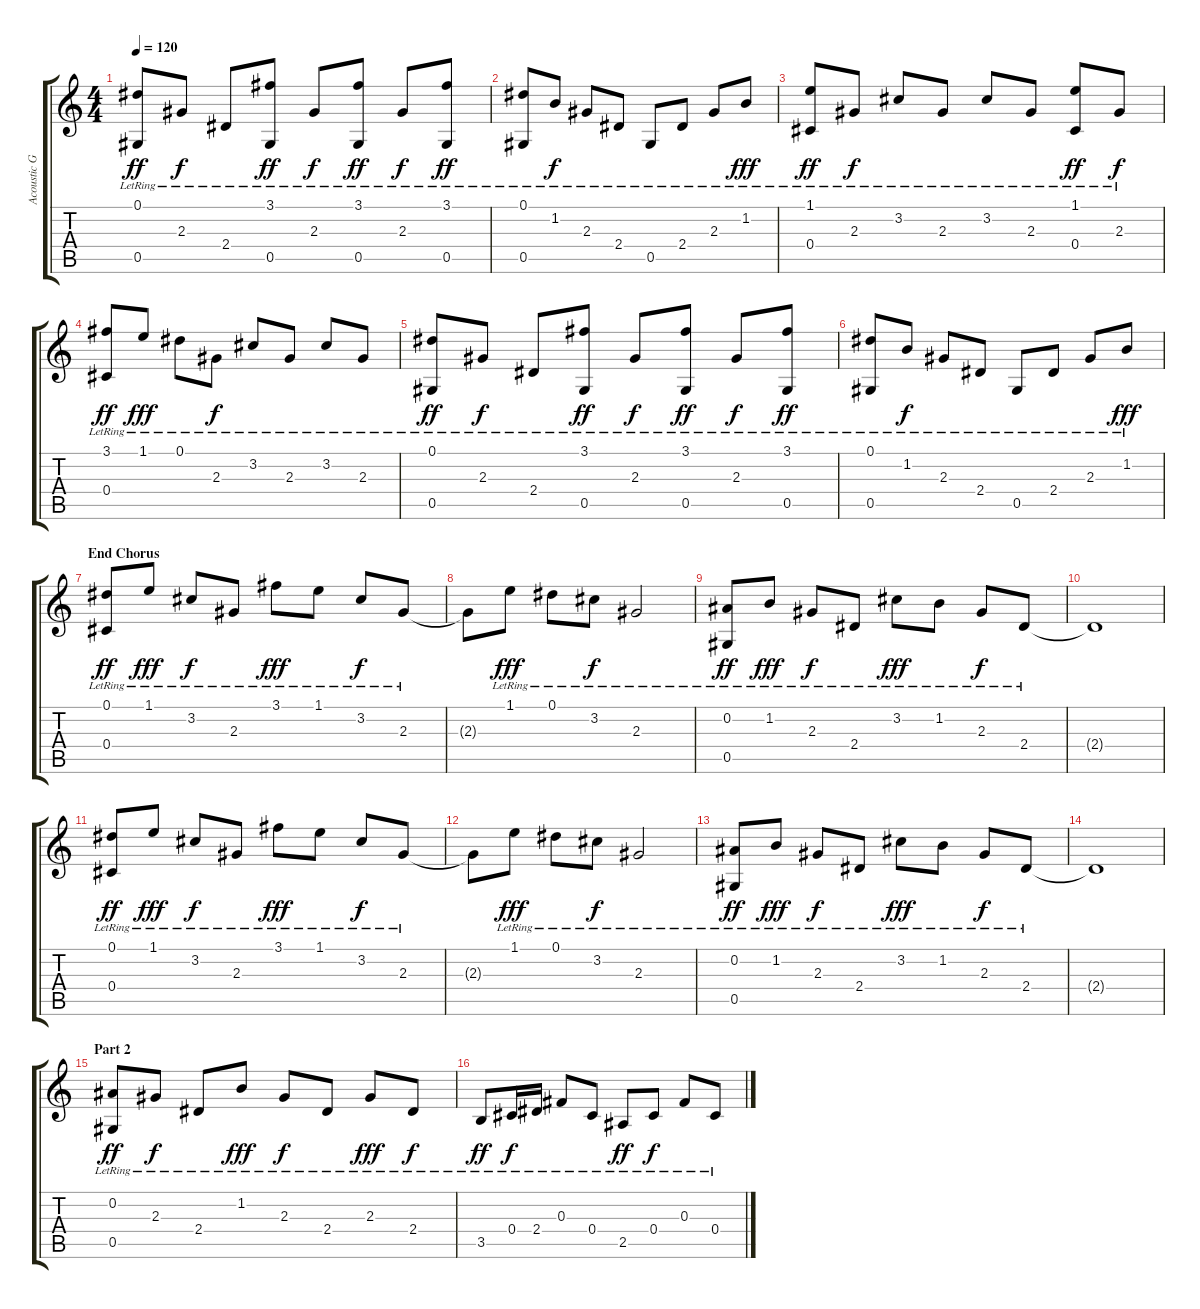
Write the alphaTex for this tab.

\track ("Acoustic Guitar I" "Acoustic G") {instrument acousticguitarsteel}
\staff {score tabs}
\tuning (Eb4 Bb3 Gb3 Db3 Ab2 Eb2) {hide}
\ts (4 4)
\tempo 120
\clef g2
\ks c
(0.1{lr} 0.5{lr}).8{dy ff} 2.3{lr}.8{dy f} 2.4{lr}.8 (3.1{lr} 0.5{lr}).8{dy ff} 2.3{lr}.8{dy f} (3.1{lr} 0.5{lr}).8{dy ff} 2.3{lr}.8{dy f} (3.1{lr} 0.5{lr}).8{dy ff} |
(0.1{lr} 0.5{lr}).8 1.2{lr}.8{dy f} 2.3{lr}.8 2.4{lr}.8 0.5{lr}.8 2.4{lr}.8 2.3{lr}.8 1.2{lr}.8{dy fff} |
(1.1{lr} 0.4{lr}).8{dy ff} 2.3{lr}.8{dy f} 3.2{lr}.8 2.3{lr}.8 3.2{lr}.8 2.3{lr}.8 (1.1{lr} 0.4{lr}).8{dy ff} 2.3{lr}.8{dy f} |
(3.1{lr} 0.4{lr}).8{dy ff} 1.1{lr}.8{dy fff} 0.1{lr}.8 2.3{lr}.8{dy f} 3.2{lr}.8 2.3{lr}.8 3.2{lr}.8 2.3{lr}.8 |
(0.1{lr} 0.5{lr}).8{dy ff} 2.3{lr}.8{dy f} 2.4{lr}.8 (3.1{lr} 0.5{lr}).8{dy ff} 2.3{lr}.8{dy f} (3.1{lr} 0.5{lr}).8{dy ff} 2.3{lr}.8{dy f} (3.1{lr} 0.5{lr}).8{dy ff} |
(0.1{lr} 0.5{lr}).8 1.2{lr}.8{dy f} 2.3{lr}.8 2.4{lr}.8 0.5{lr}.8 2.4{lr}.8 2.3{lr}.8 1.2{lr}.8{dy fff} |
\section ("" "End Chorus")
(0.1{lr} 0.4{lr}).8{dy ff} 1.1{lr}.8{dy fff} 3.2{lr}.8{dy f} 2.3{lr}.8 3.1{lr}.8{dy fff} 1.1{lr}.8 3.2{lr}.8{dy f} 2.3{lr}.8 |
2.3{t}.8 1.1{lr}.8{dy fff} 0.1{lr}.8 3.2{lr}.8{dy f} 2.3{lr}.2 |
(0.2{lr} 0.5{lr}).8{dy ff} 1.2{lr}.8{dy fff} 2.3{lr}.8{dy f} 2.4{lr}.8 3.2{lr}.8{dy fff} 1.2{lr}.8 2.3{lr}.8{dy f} 2.4{lr}.8 |
2.4{t}.1 |
(0.1{lr} 0.4{lr}).8{dy ff} 1.1{lr}.8{dy fff} 3.2{lr}.8{dy f} 2.3{lr}.8 3.1{lr}.8{dy fff} 1.1{lr}.8 3.2{lr}.8{dy f} 2.3{lr}.8 |
2.3{t}.8 1.1{lr}.8{dy fff} 0.1{lr}.8 3.2{lr}.8{dy f} 2.3{lr}.2 |
(0.2{lr} 0.5{lr}).8{dy ff} 1.2{lr}.8{dy fff} 2.3{lr}.8{dy f} 2.4{lr}.8 3.2{lr}.8{dy fff} 1.2{lr}.8 2.3{lr}.8{dy f} 2.4{lr}.8 |
2.4{t}.1 |
\section ("" "Part 2")
(0.2{lr} 0.5{lr}).8{dy ff} 2.3{lr}.8{dy f} 2.4{lr}.8 1.2{lr}.8{dy fff} 2.3{lr}.8{dy f} 2.4{lr}.8 2.3{lr}.8{dy fff} 2.4{lr}.8{dy f} |
3.5{lr}.8{dy ff} 0.4{lr}.16{dy f} 2.4{lr}.16 0.3{lr}.8 0.4{lr}.8 2.5{lr}.8{dy ff} 0.4{lr}.8{dy f} 0.3{lr}.8 0.4{lr}.8
